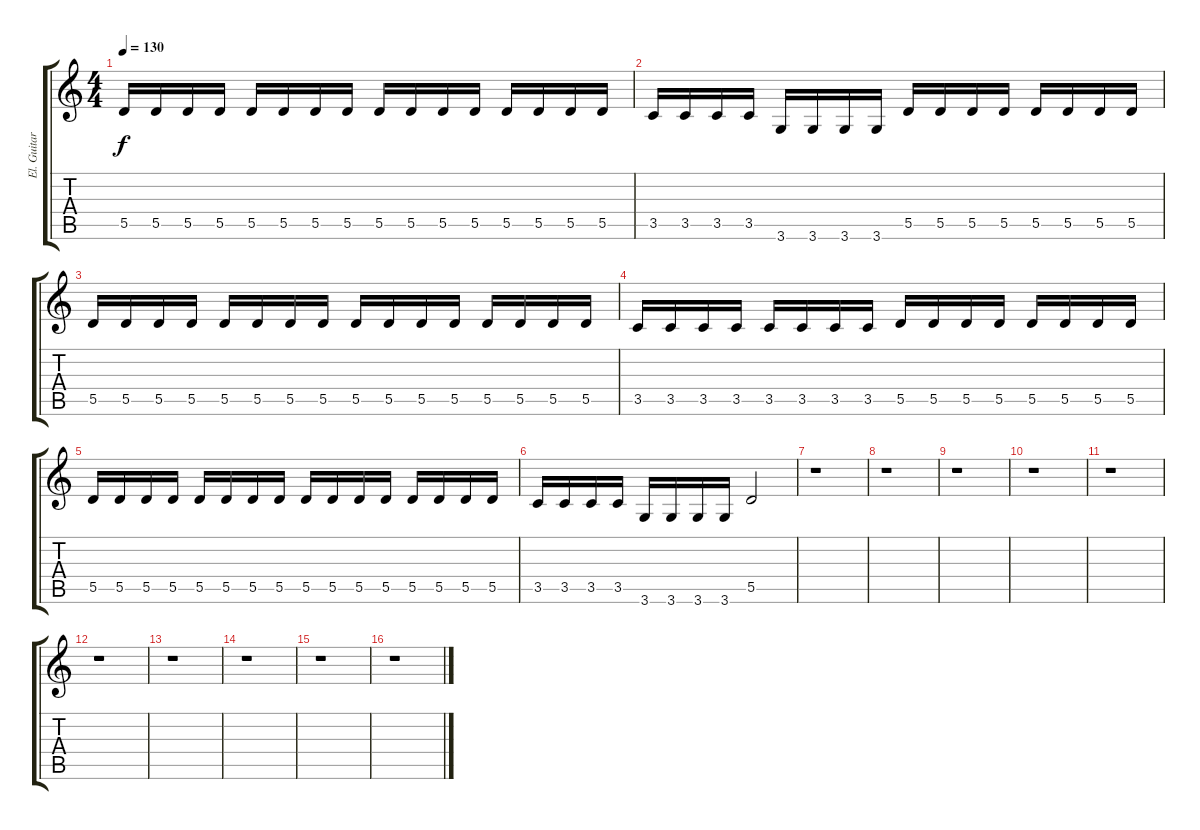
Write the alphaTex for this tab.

\track ("El. Guitar 2 (Rythm)" "El. Guitar") {instrument distortionguitar}
\staff {score tabs}
\tuning (E4 B3 G3 D3 A2 E2) {hide}
\ts (4 4)
\tempo 130
\clef g2
\ks c
5.5.16{dy f volume 14} 5.5.16{volume 12} 5.5.16 5.5.16 5.5.16{volume 14} 5.5.16{volume 12} 5.5.16 5.5.16 5.5.16{volume 14} 5.5.16{volume 12} 5.5.16 5.5.16 5.5.16{volume 14} 5.5.16{volume 12} 5.5.16 5.5.16 |
3.5.16{volume 14} 3.5.16{volume 12} 3.5.16 3.5.16 3.6.16{volume 14} 3.6.16{volume 12} 3.6.16 3.6.16 5.5.16{volume 14} 5.5.16{volume 12} 5.5.16 5.5.16 5.5.16{volume 14} 5.5.16{volume 12} 5.5.16 5.5.16 |
5.5.16{volume 14} 5.5.16{volume 12} 5.5.16 5.5.16 5.5.16{volume 14} 5.5.16{volume 12} 5.5.16 5.5.16 5.5.16{volume 14} 5.5.16{volume 12} 5.5.16 5.5.16 5.5.16{volume 14} 5.5.16{volume 12} 5.5.16 5.5.16 |
3.5.16{volume 14} 3.5.16{volume 12} 3.5.16 3.5.16 3.5.16{volume 14} 3.5.16{volume 12} 3.5.16 3.5.16 5.5.16{volume 14} 5.5.16{volume 12} 5.5.16 5.5.16 5.5.16{volume 14} 5.5.16{volume 12} 5.5.16 5.5.16 |
5.5.16{volume 14} 5.5.16{volume 12} 5.5.16 5.5.16 5.5.16{volume 14} 5.5.16{volume 12} 5.5.16 5.5.16 5.5.16{volume 14} 5.5.16{volume 12} 5.5.16 5.5.16 5.5.16{volume 14} 5.5.16{volume 12} 5.5.16 5.5.16 |
3.5.16{volume 14} 3.5.16{volume 12} 3.5.16 3.5.16 3.6.16{volume 14} 3.6.16{volume 12} 3.6.16 3.6.16 5.5.2{volume 12} |
r.1 |
r.1 |
r.1 |
r.1 |
r.1 |
r.1 |
r.1 |
r.1 |
r.1 |
r.1
